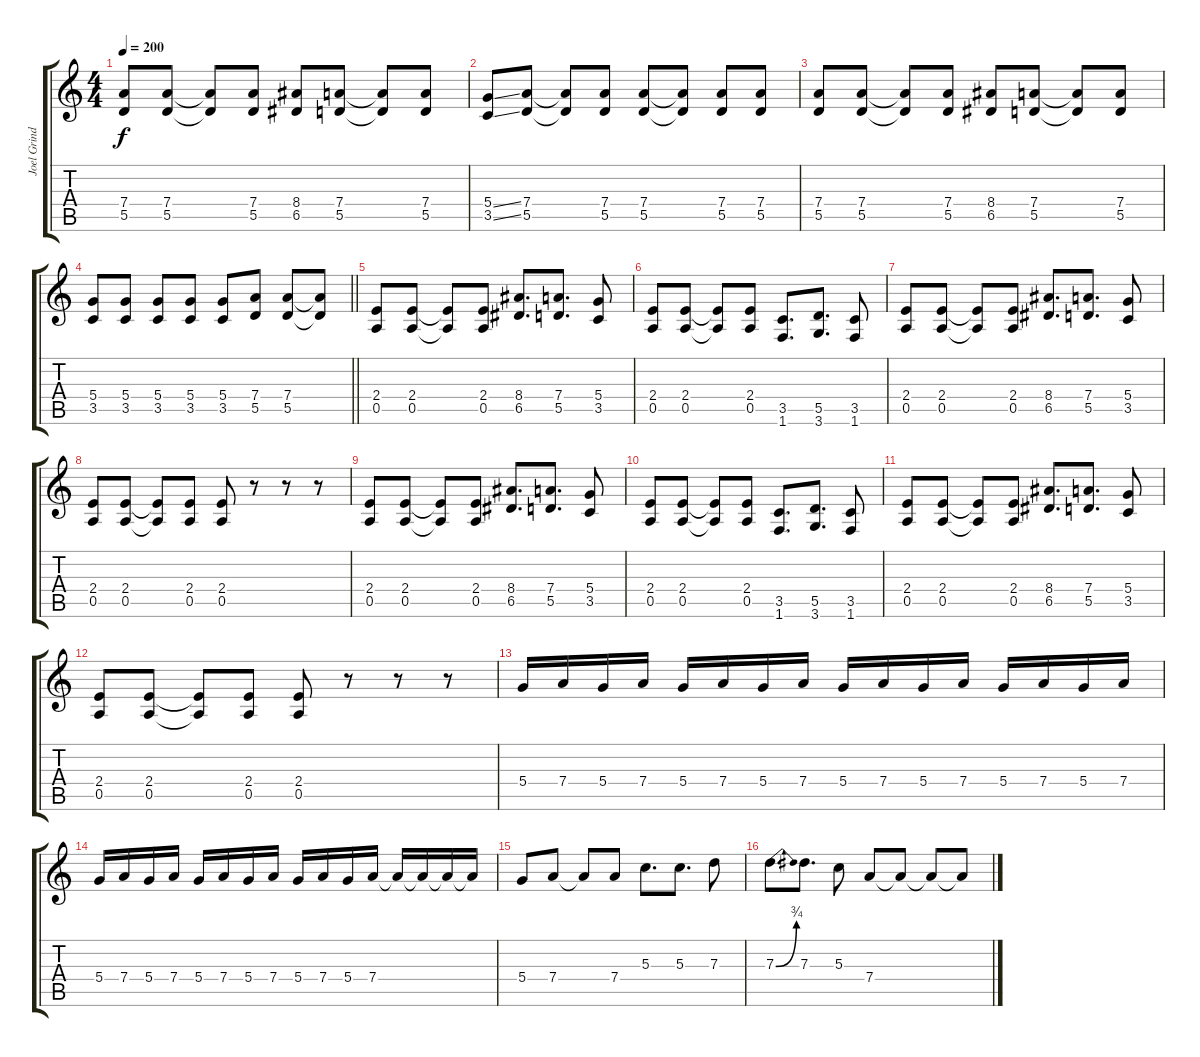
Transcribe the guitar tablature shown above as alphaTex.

\track ("Joel Grind (lead)" "Joel Grind") {instrument overdrivenguitar}
\staff {score tabs}
\tuning (E4 B3 G3 D3 A2 E2) {hide}
\ts (4 4)
\tempo 200
\clef g2
\ks c
(7.4 5.5).8{dy f} (7.4 5.5).8 (7.4{t} 5.5{t}).8 (7.4 5.5).8 (8.4 6.5).8 (7.4 5.5).8 (7.4{t} 5.5{t}).8 (7.4 5.5).8 |
(5.4{ss} 3.5{ss}).8 (7.4 5.5).8 (7.4{t} 5.5{t}).8 (7.4 5.5).8 (7.4 5.5).8 (7.4{t} 5.5{t}).8 (7.4 5.5).8 (7.4 5.5).8 |
(7.4 5.5).8 (7.4 5.5).8 (7.4{t} 5.5{t}).8 (7.4 5.5).8 (8.4 6.5).8 (7.4 5.5).8 (7.4{t} 5.5{t}).8 (7.4 5.5).8 |
\barLineRight lightlight
(5.4 3.5).8 (5.4 3.5).8 (5.4 3.5).8 (5.4 3.5).8 (5.4 3.5).8 (7.4 5.5).8 (7.4 5.5).8 (7.4{t} 5.5{t}).8 |
(2.4 0.5).8 (2.4 0.5).8 (2.4{t} 0.5{t}).8 (2.4 0.5).8 (8.4 6.5).8{d} (7.4 5.5).8{d} (5.4 3.5).8 |
(2.4 0.5).8 (2.4 0.5).8 (2.4{t} 0.5{t}).8 (2.4 0.5).8 (3.5 1.6).8{d} (5.5 3.6).8{d} (3.5 1.6).8 |
(2.4 0.5).8 (2.4 0.5).8 (2.4{t} 0.5{t}).8 (2.4 0.5).8 (8.4 6.5).8{d} (7.4 5.5).8{d} (5.4 3.5).8 |
(2.4 0.5).8 (2.4 0.5).8 (2.4{t} 0.5{t}).8 (2.4 0.5).8 (2.4 0.5).8 r.8 r.8 r.8 |
(2.4 0.5).8 (2.4 0.5).8 (2.4{t} 0.5{t}).8 (2.4 0.5).8 (8.4 6.5).8{d} (7.4 5.5).8{d} (5.4 3.5).8 |
(2.4 0.5).8 (2.4 0.5).8 (2.4{t} 0.5{t}).8 (2.4 0.5).8 (3.5 1.6).8{d} (5.5 3.6).8{d} (3.5 1.6).8 |
(2.4 0.5).8 (2.4 0.5).8 (2.4{t} 0.5{t}).8 (2.4 0.5).8 (8.4 6.5).8{d} (7.4 5.5).8{d} (5.4 3.5).8 |
(2.4 0.5).8 (2.4 0.5).8 (2.4{t} 0.5{t}).8 (2.4 0.5).8 (2.4 0.5).8 r.8 r.8 r.8 |
5.4.16 7.4.16 5.4.16 7.4.16 5.4.16 7.4.16 5.4.16 7.4.16 5.4.16 7.4.16 5.4.16 7.4.16 5.4.16 7.4.16 5.4.16 7.4.16 |
5.4.16 7.4.16 5.4.16 7.4.16 5.4.16 7.4.16 5.4.16 7.4.16 5.4.16 7.4.16 5.4.16 7.4.16 7.4{t}.16 7.4{t}.16 7.4{t}.16 7.4{t}.16 |
5.4.8 7.4.8 7.4{t}.8 7.4.8 5.3.8{d} 5.3.8{d} 7.3.8 |
7.3{be (bend 0 0 60 3)}.8{d} 7.3.8{d} 5.3.8 7.4.8 7.4{t}.8 7.4{t}.8 7.4{t}.8
